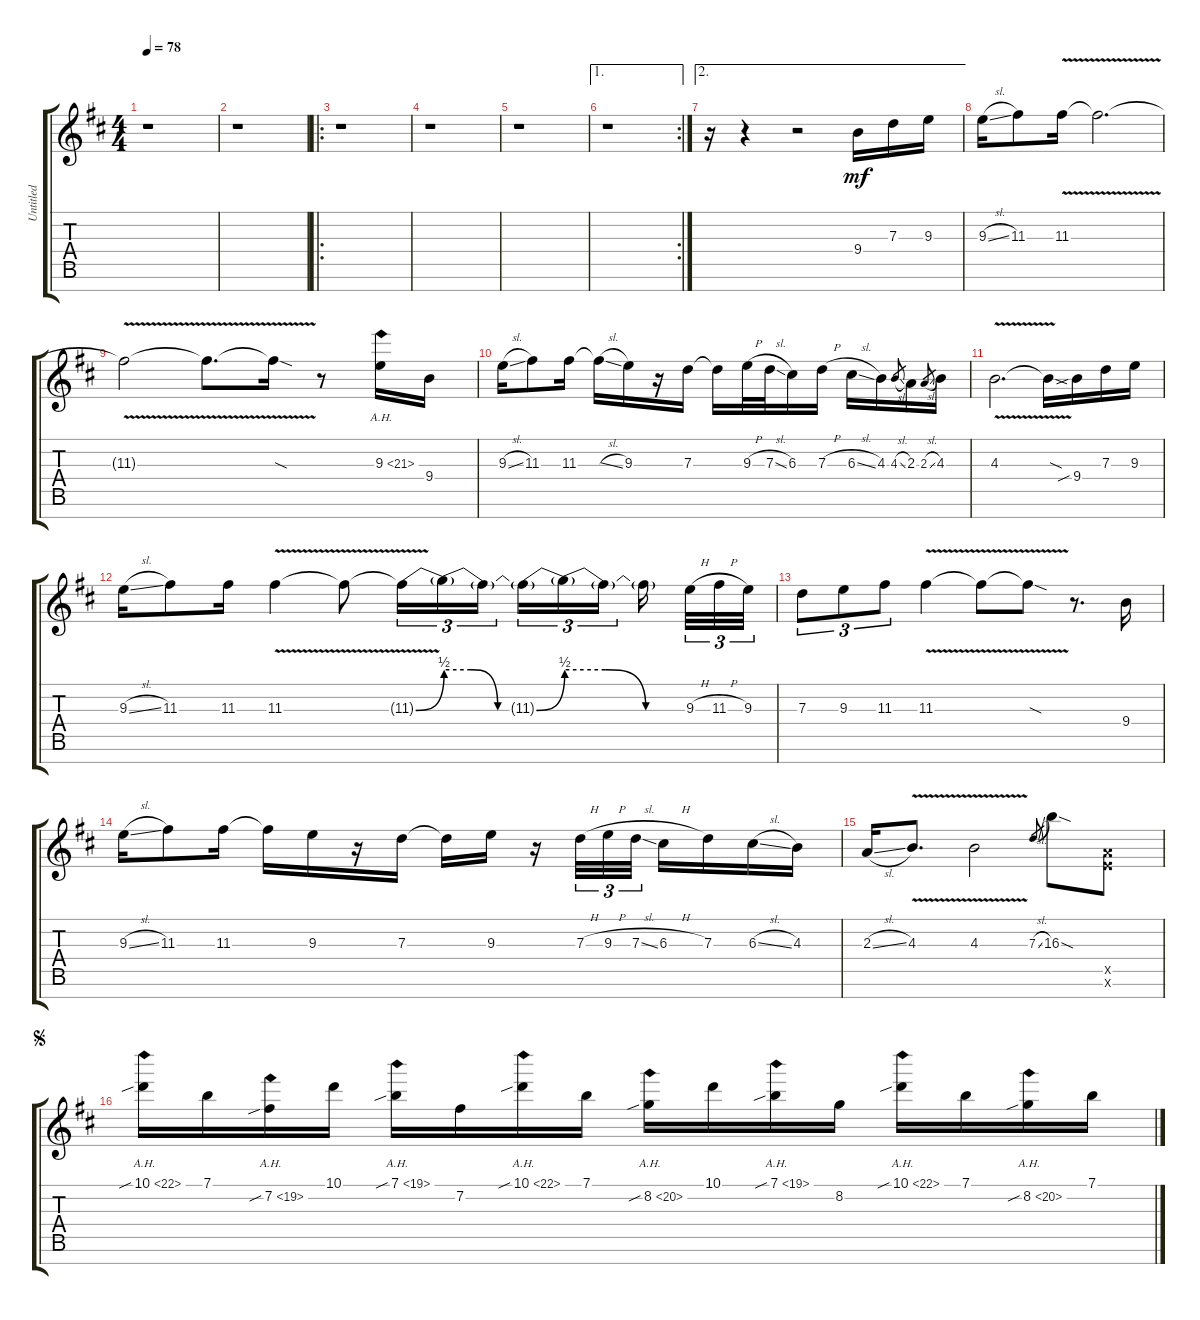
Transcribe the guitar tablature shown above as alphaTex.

\track ("Untitled" "Untitled") {instrument distortionguitar}
\staff {score tabs}
\tuning (E4 B3 G3 D3 A2 E2 B1) {hide}
\ts (4 4)
\tempo 78
\clef g2
\ks d
r.1{dy mf instrument distortionguitar} |
r.1 |
\ro
r.1 |
r.1 |
r.1 |
\ae 1
\rc 2
r.1 |
\ae 2
r.16 r.4 r.2 9.4.16 7.3.16 9.3.16 |
9.3{sl}.16 11.3.8 11.3{v}.16 11.3{v t}.2{d} |
11.3{v t}.2 11.3{v t}.8{d} 11.3{sod t}.16 r.8 9.3{ah 12}.16 9.4.16 |
9.3{sl}.16 11.3.8 11.3.16 11.3{sl t}.16 9.3.16 r.16 7.3.16 7.3{t}.16 9.3{h}.32 7.3{sl}.32 6.3.16 7.3{h}.16 6.3{sl}.16 4.3.16 4.3{sl}.8{gr} 2.3.16 2.3{sl}.8{gr} 4.3.16 |
4.3{v}.2{d} 4.3{sod t}.16 9.4{sib}.16 7.3.16 9.3.16 |
9.3{sl}.16 11.3.8 11.3.16 11.3{v}.4 11.3{v t}.8 11.3{be (bend 0 0 60 2) t}.16{tu (3 2)} 11.3{be (custom 0 2 20 2 40 0 60 0) t}.16{tu (3 2)} 11.3{t}.16{tu (3 2)} 11.3{be (bend 0 0 60 2) t}.16{tu (3 2)} 11.3{be (custom 0 2 20 2 40 0 60 0) t}.16{tu (3 2)} 11.3{t}.16{tu (3 2) beam splitsecondary} 11.3{t}.16{beam splitsecondary} 9.3{h}.32{tu (3 2)} 11.3{h}.32{tu (3 2)} 9.3.32{tu (3 2)} |
7.3.8{tu (3 2)} 9.3.8{tu (3 2)} 11.3.8{tu (3 2)} 11.3{v}.4 11.3{v t}.8 11.3{sod t}.8 r.8{d} 9.4.16 |
9.3{sl}.16 11.3.8 11.3.16 11.3{t}.16 9.3.16 r.16 7.3.16 7.3{t}.16 9.3.16 r.16 7.3{h}.32{tu (3 2)} 9.3{h}.32{tu (3 2)} 7.3{sl}.32{tu (3 2)} 6.3{h}.16 7.3.16 6.3{sl}.16 4.3.16 |
2.3{sl}.16 4.3{v}.8{d} 4.3{v}.2 7.3{sl}.8{gr} 16.3{sod}.8 (12.5{x} 12.6{x}).8 |
\jump segno
10.1{ah 12 sib}.16 7.1.16 7.2{ah 12 sib}.16 10.1.16 7.1{ah 12 sib}.16 7.2.16 10.1{ah 12 sib}.16 7.1.16 8.2{ah 12 sib}.16 10.1.16 7.1{ah 12 sib}.16 8.2.16 10.1{ah 12 sib}.16 7.1.16 8.2{ah 12 sib}.16 7.1.16
